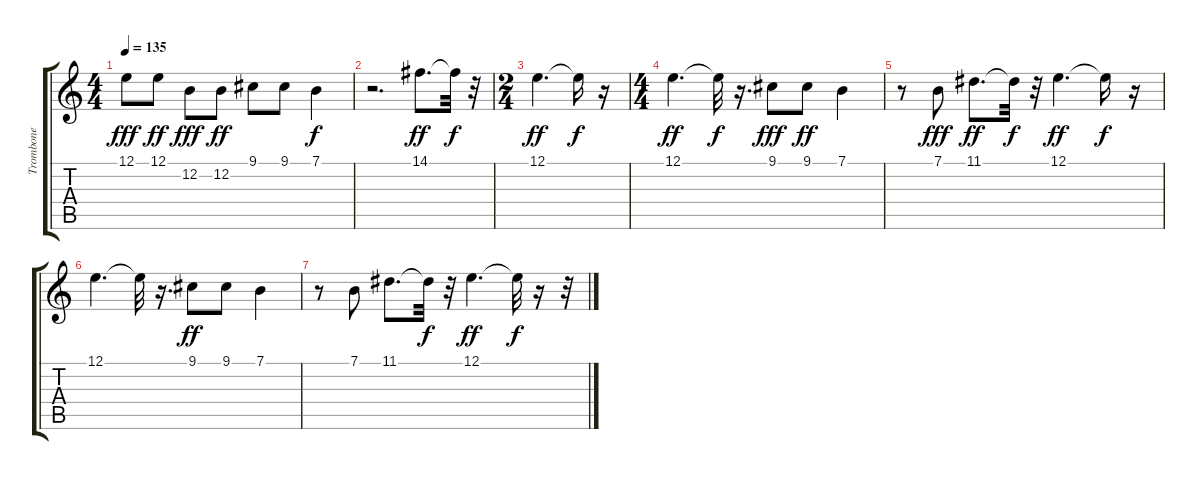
\track ("Trombone" "Trombone") {instrument trombone}
\staff {score tabs}
\tuning (E4 B3 G3 D3 A2 E2) {hide}
\ts (4 4)
\tempo 135
\clef g2
\ks c
12.1.8{dy fff volume 8} 12.1.8{dy ff volume 8} 12.2.8{dy fff volume 8} 12.2.8{dy ff volume 8} 9.1.8{volume 8} 9.1.8{volume 8} 7.1.4{dy f volume 8} |
r.2{d} 14.1.8{d dy ff volume 6} 14.1{t}.32{dy f} r.32 |
\ts (2 4)
12.1.4{d dy ff volume 6} 12.1{t}.16{dy f} r.16 |
\ts (4 4)
12.1.4{d dy ff volume 5} 12.1{t}.32{dy f} r.16{d} 9.1.8{dy fff volume 4} 9.1.8{dy ff volume 4} 7.1.4{volume 4} |
r.8 7.1.8{dy fff volume 4} 11.1.8{d dy ff volume 4} 11.1{t}.32{dy f} r.32 12.1.4{d dy ff volume 3} 12.1{t}.16{dy f} r.16 |
12.1.4{d volume 2} 12.1{t}.32 r.16{d} 9.1.8{dy ff volume 2} 9.1.8{volume 2} 7.1.4{volume 2} |
r.8 7.1.8{volume 1} 11.1.8{d volume 1} 11.1{t}.32{dy f} r.32 12.1.4{d dy ff volume 1} 12.1{t}.32{dy f} r.16 r.32
